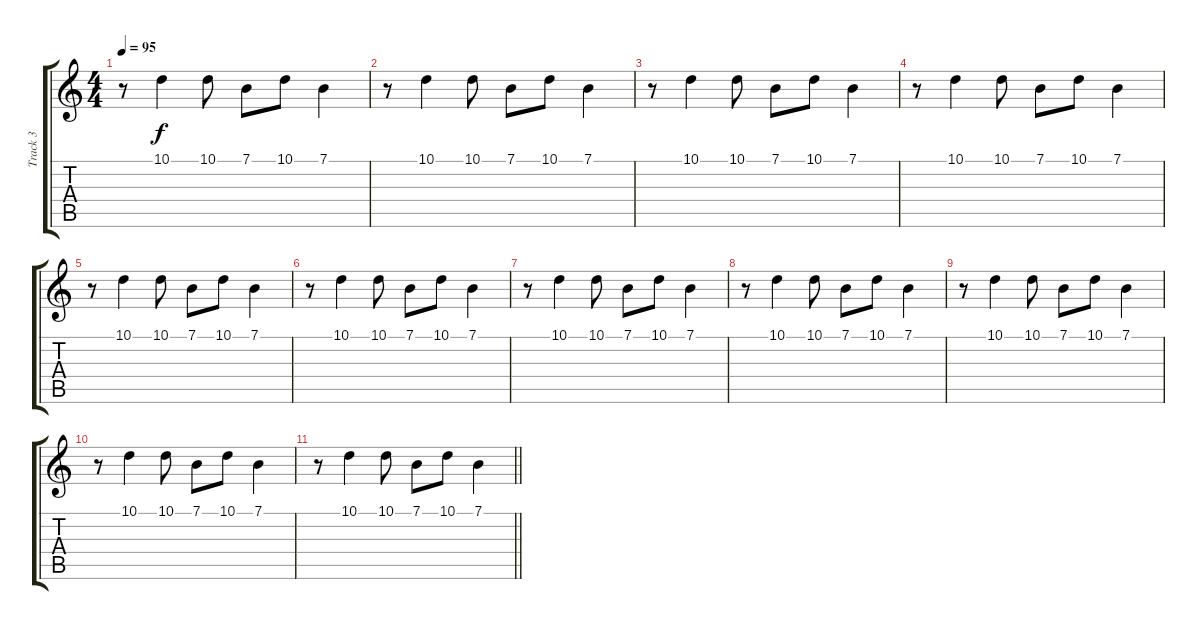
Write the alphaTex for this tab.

\track ("Track 3" "Track 3") {instrument woodblock}
\staff {score tabs}
\tuning (E4 B3 G3 D3 A2 E2) {hide}
\ts (4 4)
\tempo 95
\clef g2
\ks c
r.8{dy f} 10.1.4 10.1.8 7.1.8 10.1.8 7.1.4 |
r.8 10.1.4 10.1.8 7.1.8 10.1.8 7.1.4 |
r.8 10.1.4 10.1.8 7.1.8 10.1.8 7.1.4 |
r.8 10.1.4 10.1.8 7.1.8 10.1.8 7.1.4 |
r.8 10.1.4 10.1.8 7.1.8 10.1.8 7.1.4 |
r.8 10.1.4 10.1.8 7.1.8 10.1.8 7.1.4 |
r.8 10.1.4 10.1.8 7.1.8 10.1.8 7.1.4 |
r.8 10.1.4 10.1.8 7.1.8 10.1.8 7.1.4 |
r.8 10.1.4 10.1.8 7.1.8 10.1.8 7.1.4 |
r.8 10.1.4 10.1.8 7.1.8 10.1.8 7.1.4 |
\barLineRight lightlight
r.8 10.1.4 10.1.8 7.1.8 10.1.8 7.1.4
